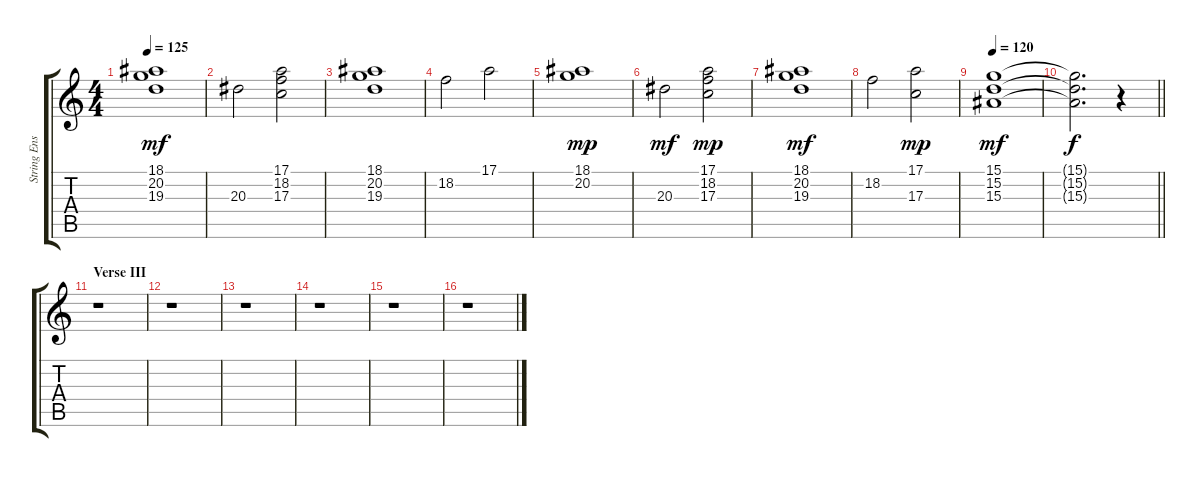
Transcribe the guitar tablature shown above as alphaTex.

\track ("String Ensemble II" "String Ens") {instrument stringensemble2}
\staff {score tabs}
\tuning (E4 B3 G3 D3 A2 E2) {hide}
\ts (4 4)
\tempo 125
\clef g2
\ks c
(18.1 20.2 19.3).1{dy mf} |
20.3.2 (17.1 18.2 17.3).2 |
(18.1 20.2 19.3).1 |
18.2.2 17.1.2 |
(18.1 20.2).1{dy mp} |
20.3.2{dy mf} (17.1 18.2 17.3).2{dy mp} |
(18.1 20.2 19.3).1{dy mf} |
18.2.2 (17.1 17.3).2{dy mp} |
\tempo 120
(15.1 15.2 15.3).1{dy mf} |
\barLineRight lightlight
(15.1{t} 15.2{t} 15.3{t}).2{d dy f} r.4 |
\section ("" "Verse III")
r.1 |
r.1 |
r.1 |
r.1 |
r.1 |
r.1
